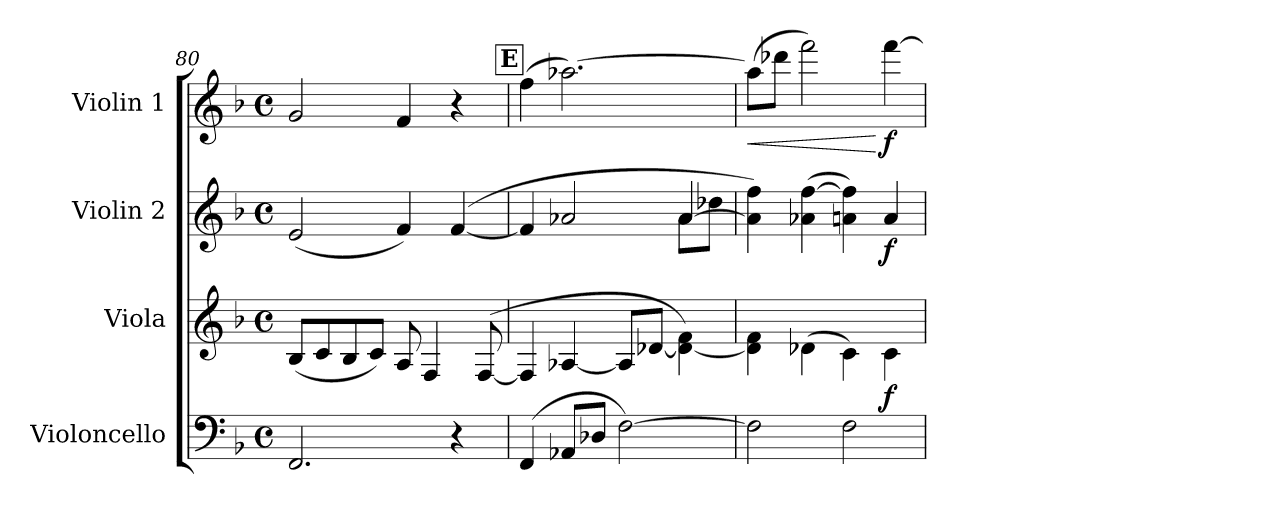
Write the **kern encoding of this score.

**kern	**kern	**dynam	**kern	**dynam	**kern	**dynam
*part4	*part3	*part3	*part2	*part2	*part1	*part1
*staff4	*staff3	*staff3	*staff2	*staff2	*staff1	*staff1
*I"Violoncello	*I"Viola	*	*I"Violin 2	*	*I"Violin 1	*
*I'Vc	*I'Vla	*	*I'Vln	*	*I'Vln	*
!!LO:LB:g=z
*clefF4	*clefG2	*	*clefG2	*	*clefG2	*
*k[b-]	*k[b-]	*	*k[b-]	*	*k[b-]	*
*M4/4	*M4/4	*	*M4/4	*	*M4/4	*
*met(c)	*met(c)	*	*met(c)	*	*met(c)	*
=80	=80	=80	=80	=80	=80	=80
2.FF/	(8B-/L	.	(2e/	.	2g/	.
.	8c/	.	.	.	.	.
.	8B-/	.	.	.	.	.
.	8c/J)	.	.	.	.	.
.	8A/	.	4f/)	.	4f/	.
.	4F/	.	.	.	.	.
4r	.	.	([4f/	.	4r	.
.	([8F/	.	.	.	.	.
!!LO:LB:g=z
!!LO:REH:place=s1:a:B:cj:fs=14:t=E
=81	=81	=81	=81	=81	=81	=81
*	*	*	*^	*	*	*
(4FF/	4F/]	.	4f/]	2.ryy	.	(4ff\	.
8AA-X/L	[4A-X/	.	2a-X/	.	.	[2.aa-X\)	.
8D-X/J	.	.	.	.	.	.	.
[2F\)	8A-/L]	.	.	.	.	.	.
.	[<8d-X/J	.	.	.	.	.	.
.	4d-\_ 4f\)	.	[<4a-/	8a-\L	.	.	.
.	.	.	.	8dd-X\J	.	.	.
=82	=82	=82	=82	=82	=82	=82	=82
!	!	!	!	!	!	!	!LO:HP:b
*	*	*	*v	*v	*	*	*
2F\]	4d-\] 4f\	.	4a-\] 4ff\)	.	(8aa-\L]	<
.	.	.	.	.	8ddd-X\J	.
.	(4d-X\	.	(4a-X\ [4ff\	.	2fff\)	.
2F\	4c\)	.	4an\ 4ff\])	.	.	.
!	!	!LO:DY:b	!	!LO:DY:b	!	!LO:DY:n=1:b
.	4c\	f	4a/	f	[4fff\	[ f
=	=	=	=	=	=	=
*-	*-	*-	*-	*-	*-	*-
